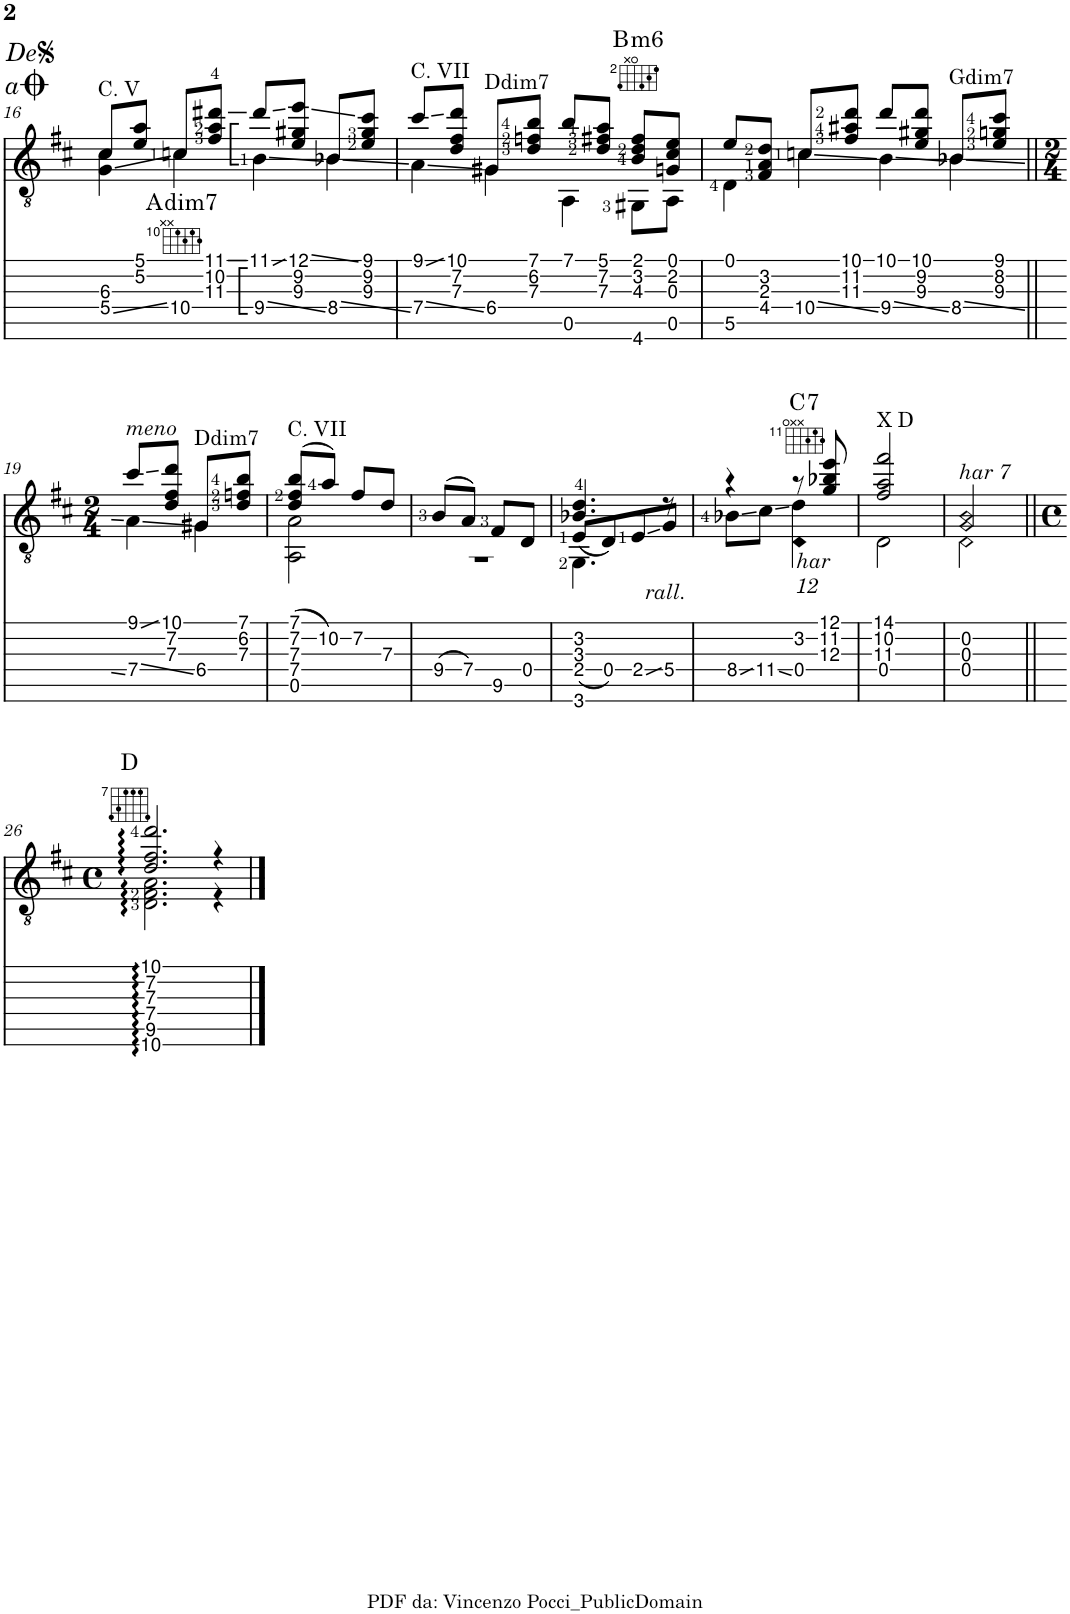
**kern	**kern	**harte
*part1	*part1	*part1
*staff2	*staff1	*
*I"Guitar	*	*
*I'Guit.	*	*
!!LO:PB:g=z
*	*clefGv2	*
*k[f#c#]	*k[f#c#]	*
*M4/4	*M4/4	*
*met(c)	*met(c)	*
=16	=16	=16
*^	*^	*
!	!	!LO:TX:a:t=C. V	!	!
8c#L	4G 4c#	8c#/L	4G\ 4c#\	.
8e\ 8a\J	.	8e/ 8a/J	.	.
!	!	!	!	!LO:H:kt=dim7
8cL	4c	8cn/L	4c\	A:dim7
8f#\ 8a\ 8dd#\J	.	8f#/ 8a/ 8dd#X/J	.	.
8dd#L	4B	8dd#/L	4B\	.
8e\ 8g#\ 8ee\J	.	8e/ 8g#X/ 8ee/J	.	.
8B-L	4B-	8B-X/L	4B-\	.
8e\ 8g#\ 8cc#\J	.	8e/ 8g#/ 8cc#/J	.	.
=17	=17	=17	=17	=17
!	!	!LO:TX:a:t=C. VII	!	!
8cc#L	4A	8cc#/L	4A\	.
8d\ 8f#\ 8dd\J	.	8d/ 8f#/ 8dd/J	.	.
!	!	!LO:TX:a:t=Ddim7	!	!
8G#L	4G#	8G#X/L	4G#\	.
8d\ 8f\ 8b\J	.	8d/ 8fn/ 8b/J	.	.
8bL	4AA	8b/L	4AA\	.
8d\ 8f#\ 8a\J	.	8d/ 8f#X/ 8a/J	.	.
!	!	!	!	!LO:H:kt=m6
8B\ 8d\ 8f#\L	8GG#L	8B/ 8d/ 8f#/L	8GG#X\L	B:min6
8G\ 8c#\ 8e\J	8AAJ	8Gn/ 8c#/ 8e/J	8AA\J	.
=18	=18	=18	=18	=18
8eL	4D	8e/L	4D\	.
8F#\ 8A\ 8d\J	.	8F#/ 8A/ 8d/J	.	.
8cL	4c	8cn/L	4c\	.
8f#\ 8a#\ 8dd\J	.	8f#/ 8a#X/ 8dd/J	.	.
8ddL	4B	8dd/L	4B\	.
8e\ 8g#\ 8dd\J	.	8e/ 8g#X/ 8dd/J	.	.
!	!	!LO:TX:a:t=Gdim7	!	!
8B-L	4B-	8B-X/L	4B-\	.
8e\ 8g\ 8cc#\J	.	8e/ 8gn/ 8cc#/J	.	.
!!LO:LB:g=z	!!
=19||	=19||	=19||	=19||	=19||
*M2/4	*	*M2/4	*	*
!	!	!LO:TX:a:i:t=meno	!	!
8cc#L	4A	8cc#/L	4A\	.
8d\ 8f#\ 8dd\J	.	8d/ 8f#/ 8dd/J	.	.
!	!	!LO:TX:a:t=Ddim7	!	!
8G#L	4G#	8G#X/L	4G#\	.
8d\ 8f\ 8b\J	.	8d/ 8fn/ 8b/J	.	.
=20	=20	=20	=20	=20
!	!	!LO:TX:a:t=C. VII	!	!
8d\ 8f#\ 8b\L	2AA 2A	(8d/ 8f#/ 8b/L	2AA\ 2A\	.
8aJ	.	8a/J)	.	.
8f#L	.	8f#/L	.	.
8dJ	.	8d/J	.	.
=21	=21	=21	=21	=21
8BL	2r	(8B/L	2r	.
8AJ	.	8A/J)	.	.
8F#L	.	8F#/L	.	.
8DJ	.	8D/J	.	.
=22	=22	=22	=22	=22
*	*^	*	*^	*
4.B- 4.d	8EL	4.GG	4.B-X/ 4.d/	(8E/L	4.GG\	.
.	8DJ	.	.	8D/)	.	.
!	!LO:TX:a:i:t=rall.	!	!	!	!	!
.	8EL	.	.	8E/	.	.
8r	8GJ	8ryy	8r	8G/J	8ryy	.
*	*v	*v	*	*	*	*
*	*	*	*v	*v	*
=23	=23	=23	=23	=23
4r	8B-L	4r	8B-X\L	.
.	8c#J	.	8c#\J	.
!LO:TX:a:i:t=har	!	!	!	!
!LO:TX:a:t=12	!	!	!	!
8r	4D 4d	8r	4D\ 4d\	.
!	!	!	!	!LO:H:kt=7
8g 8b- 8ee	.	8g/ 8b-X/ 8ee/	.	C:7
=24	=24	=24	=24	=24
!	!	!LO:TX:a:t=X D	!	!
2f# 2a 2ff#	2D	2f#/ 2a/ 2ff#/	2D\	.
=25	=25	=25	=25	=25
!	!	!LO:TX:a:i:t=har 7	!	!
2G 2B	2D	2G/ 2B/	2D\	.
!!LO:LB:g=z	!!
=26||	=26||	=26||	=26||	=26||
*M4/4	*	*M4/4	*	*
*met(c)	*	*met(c)	*	*
2.d: 2.f#: 2.dd:	2.D: 2.F#: 2.A:	2.d/ 2.f#/ 2.dd/	2.D\ 2.F#\ 2.A\	D:maj
4r	4r	4r	4r	.
*v	*v	*	*	*
*	*v	*v	*
==	==	==
*-	*-	*-
